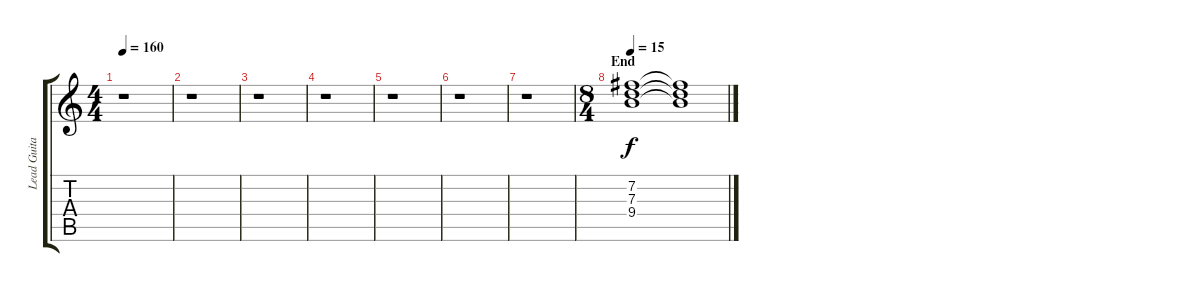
\track ("Lead Guitar" "Lead Guita") {instrument overdrivenguitar}
\staff {score tabs}
\tuning (E4 B3 G3 D3 A2 E2) {hide}
\ts (4 4)
\tempo 160
\clef g2
\ks c
r.1{dy f} |
r.1 |
r.1 |
r.1 |
r.1 |
r.1 |
r.1 |
\ts (8 4)
\section ("" "End")
\tempo 15
(7.2 7.3 9.4).1{volume 14 instrument overdrivenguitar} (7.2{t} 7.3{t} 9.4{t}).1
